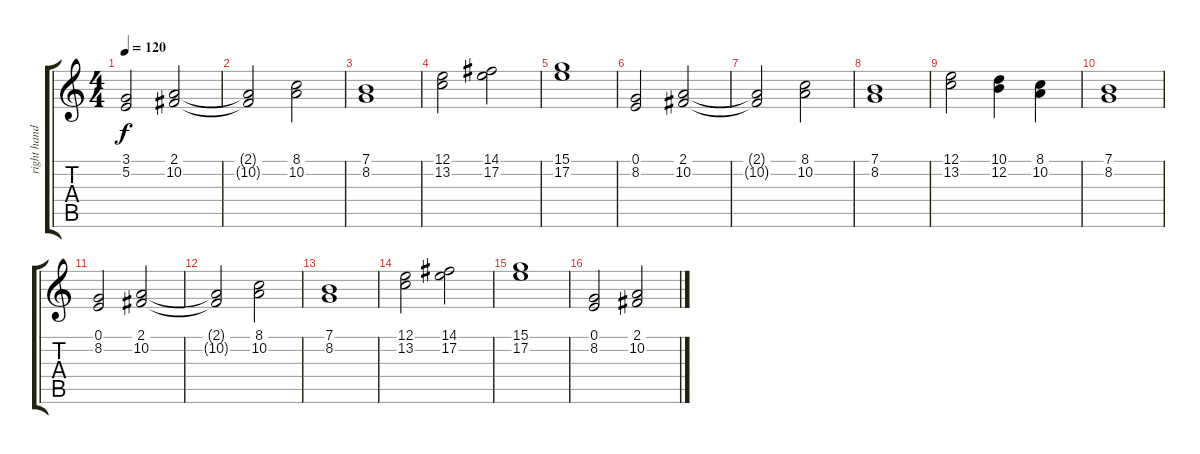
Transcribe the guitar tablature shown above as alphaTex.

\track ("right hand " "right hand") {instrument lead2sawtooth}
\staff {score tabs}
\tuning (E4 B3 G3 D3 A2 E2) {hide}
\ts (4 4)
\tempo 120
\clef g2
\ks c
(3.1 5.2).2{dy f} (2.1 10.2).2 |
(2.1{t} 10.2{t}).2 (8.1 10.2).2 |
(7.1 8.2).1 |
(12.1 13.2).2 (14.1 17.2).2 |
(15.1 17.2).1 |
(0.1 8.2).2 (2.1 10.2).2 |
(2.1{t} 10.2{t}).2 (8.1 10.2).2 |
(7.1 8.2).1 |
(12.1 13.2).2 (10.1 12.2).4 (8.1 10.2).4 |
(7.1 8.2).1 |
(0.1 8.2).2 (2.1 10.2).2 |
(2.1{t} 10.2{t}).2 (8.1 10.2).2 |
(7.1 8.2).1 |
(12.1 13.2).2 (14.1 17.2).2 |
(15.1 17.2).1 |
(0.1 8.2).2 (2.1 10.2).2
